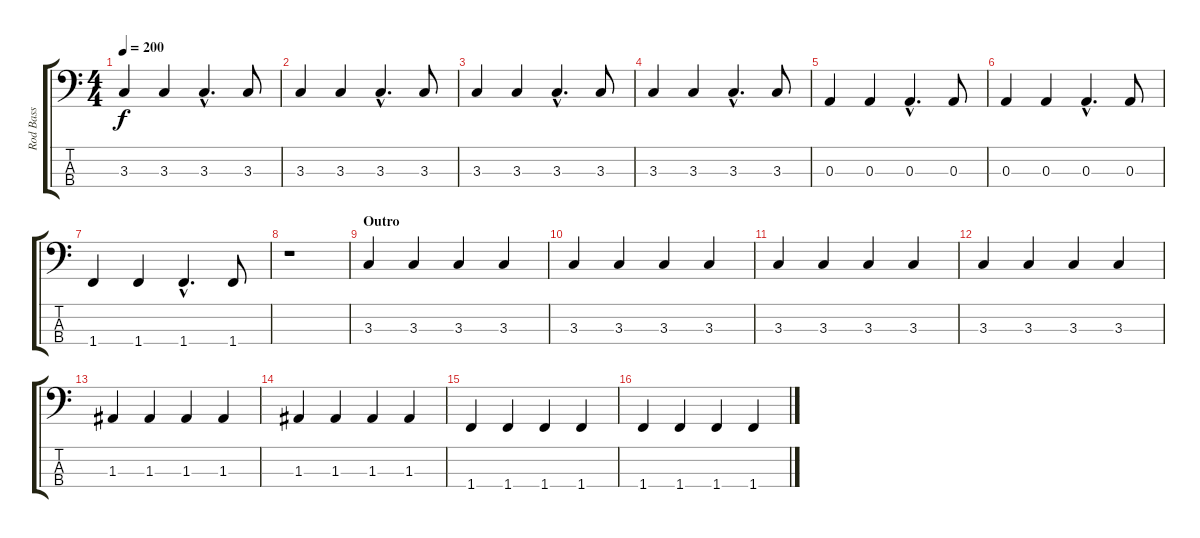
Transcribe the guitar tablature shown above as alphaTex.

\track ("Rod Bass" "Rod Bass") {instrument slapbass2}
\staff {score tabs}
\tuning (G2 D2 A1 E1) {hide}
\ts (4 4)
\tempo 200
\clef f4
\ks c
3.3.4{dy f} 3.3.4 3.3{hac}.4{d} 3.3.8 |
3.3.4 3.3.4 3.3{hac}.4{d} 3.3.8 |
3.3.4 3.3.4 3.3{hac}.4{d} 3.3.8 |
3.3.4 3.3.4 3.3{hac}.4{d} 3.3.8 |
0.3.4 0.3.4 0.3{hac}.4{d} 0.3.8 |
0.3.4 0.3.4 0.3{hac}.4{d} 0.3.8 |
1.4.4 1.4.4 1.4{hac}.4{d} 1.4.8 |
r.1 |
\section ("" "Outro")
3.3.4 3.3.4 3.3.4 3.3.4 |
3.3.4 3.3.4 3.3.4 3.3.4 |
3.3.4 3.3.4 3.3.4 3.3.4 |
3.3.4 3.3.4 3.3.4 3.3.4 |
1.3.4 1.3.4 1.3.4 1.3.4 |
1.3.4 1.3.4 1.3.4 1.3.4 |
1.4.4 1.4.4 1.4.4 1.4.4 |
1.4.4 1.4.4 1.4.4 1.4.4
